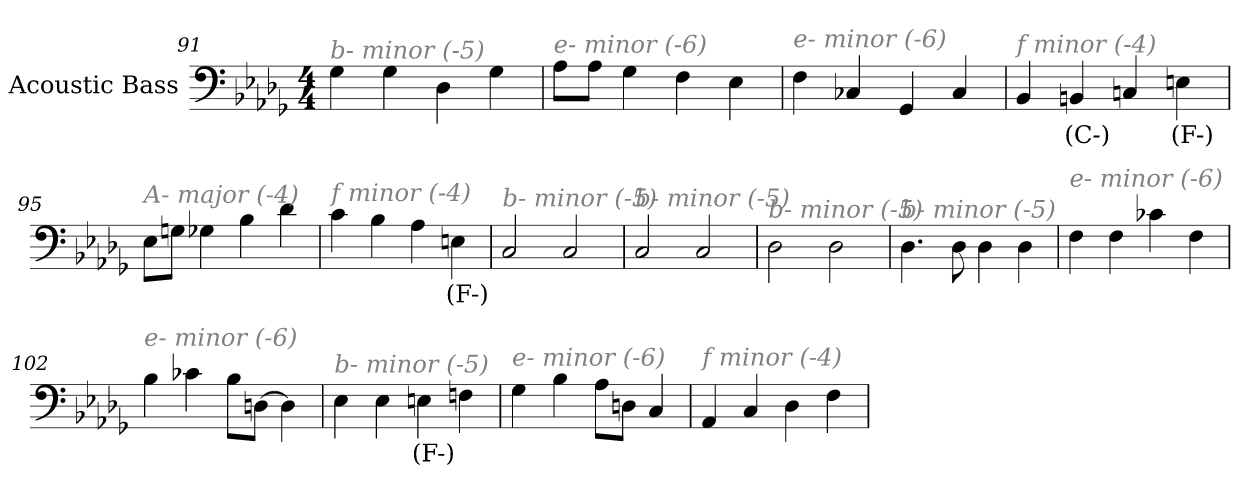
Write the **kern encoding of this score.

**kern	**text
*part1	*part1
*staff1	*staff1
*I"Acoustic Bass	*
*clefF4	*
*ITrd7c12	*
*k[b-e-a-d-g-]	*
*D-:	*
*M4/4	*
=91	=91
!LO:TX:i:color=#808080:t=b- minor (-5)	!
4GG-	.
4GG-	.
4DD-	.
4GG-	.
=92	=92
!LO:TX:i:color=#808080:t=e- minor (-6)	!
8AA-L	.
8AA-J	.
4GG-	.
4FF	.
4EE-	.
=93	=93
!LO:TX:i:color=#808080:t=e- minor (-6)	!
4FF	.
4CC-X	.
4GGG-	.
4CC-	.
=94	=94
!LO:TX:i:color=#808080:t=f minor (-4)	!
4BBB-	.
4BBBni	(C-)
4CCn	.
4EEni	(F-)
=95	=95
!LO:TX:i:color=#808080:t=A- major (-4)	!
8EE-L	.
8GGnJ	.
4GG-X	.
4BB-	.
4D-	.
=96	=96
!LO:TX:i:color=#808080:t=f minor (-4)	!
4C	.
4BB-	.
4AA-	.
4EEni	(F-)
=97	=97
!LO:TX:i:color=#808080:t=b- minor (-5)	!
2CC	.
2CC	.
=98	=98
!LO:TX:i:color=#808080:t=b- minor (-5)	!
2CC	.
2CC	.
=99	=99
!LO:TX:i:color=#808080:t=b- minor (-5)	!
2DD-	.
2DD-	.
=100	=100
!LO:TX:i:color=#808080:t=b- minor (-5)	!
4.DD-	.
8DD-	.
4DD-	.
4DD-	.
=101	=101
!LO:TX:i:color=#808080:t=e- minor (-6)	!
4FF	.
4FF	.
4C-X	.
4FF	.
=102	=102
!LO:TX:i:color=#808080:t=e- minor (-6)	!
4BB-	.
4C-X	.
8BB-L	.
[8DDnJ	.
4DD]	.
=103	=103
!LO:TX:i:color=#808080:t=b- minor (-5)	!
4EE-	.
4EE-	.
4EEni	(F-)
4FFn	.
=104	=104
!LO:TX:i:color=#808080:t=e- minor (-6)	!
4GG-	.
4BB-	.
8AA-L	.
8DDnJ	.
4CC	.
=105	=105
!LO:TX:i:color=#808080:t=f minor (-4)	!
4AAA-	.
4CC	.
4DD-	.
4FF	.
=	=
*-	*-
